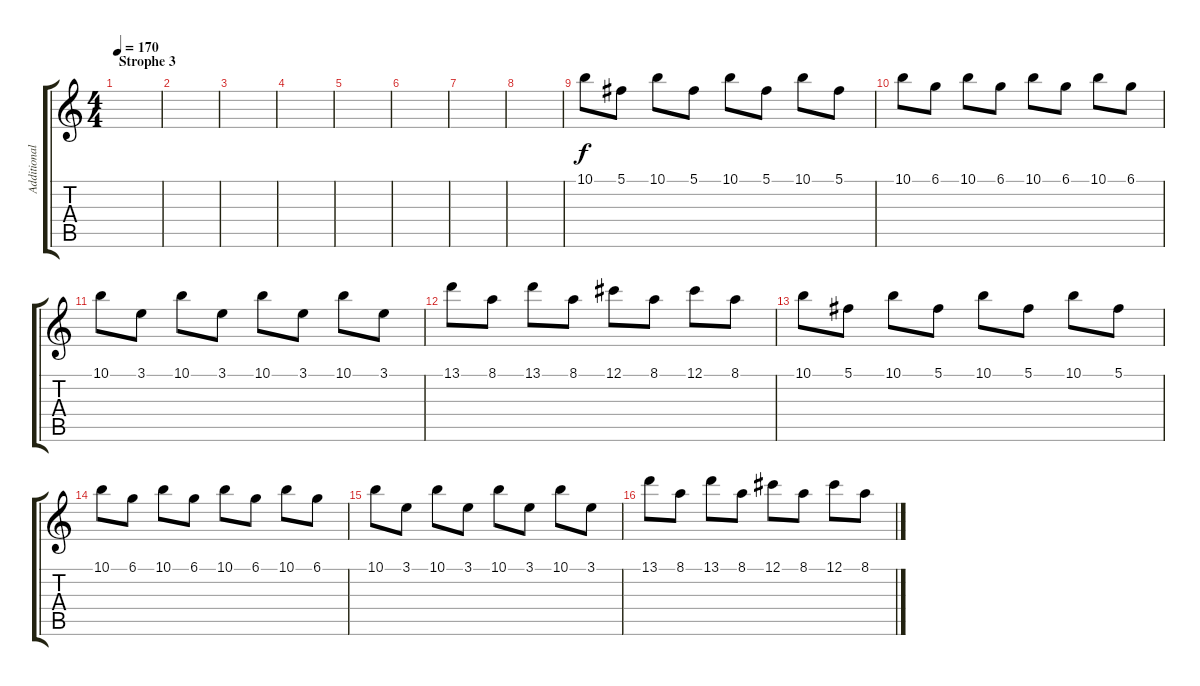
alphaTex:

\track ("Additional Guitar 2" "Additional") {instrument overdrivenguitar}
\staff {score tabs}
\tuning (Db4 Ab3 E3 B2 Gb2 B1) {hide}
\ts (4 4)
\section ("" "Strophe 3")
\tempo 170
\clef g2
\ks c
|
|
|
|
|
|
|
|
10.1.8 5.1.8 10.1.8 5.1.8 10.1.8 5.1.8 10.1.8 5.1.8 |
10.1.8 6.1.8 10.1.8 6.1.8 10.1.8 6.1.8 10.1.8 6.1.8 |
10.1.8 3.1.8 10.1.8 3.1.8 10.1.8 3.1.8 10.1.8 3.1.8 |
13.1.8 8.1.8 13.1.8 8.1.8 12.1.8 8.1.8 12.1.8 8.1.8 |
10.1.8 5.1.8 10.1.8 5.1.8 10.1.8 5.1.8 10.1.8 5.1.8 |
10.1.8 6.1.8 10.1.8 6.1.8 10.1.8 6.1.8 10.1.8 6.1.8 |
10.1.8 3.1.8 10.1.8 3.1.8 10.1.8 3.1.8 10.1.8 3.1.8 |
13.1.8 8.1.8 13.1.8 8.1.8 12.1.8 8.1.8 12.1.8 8.1.8
